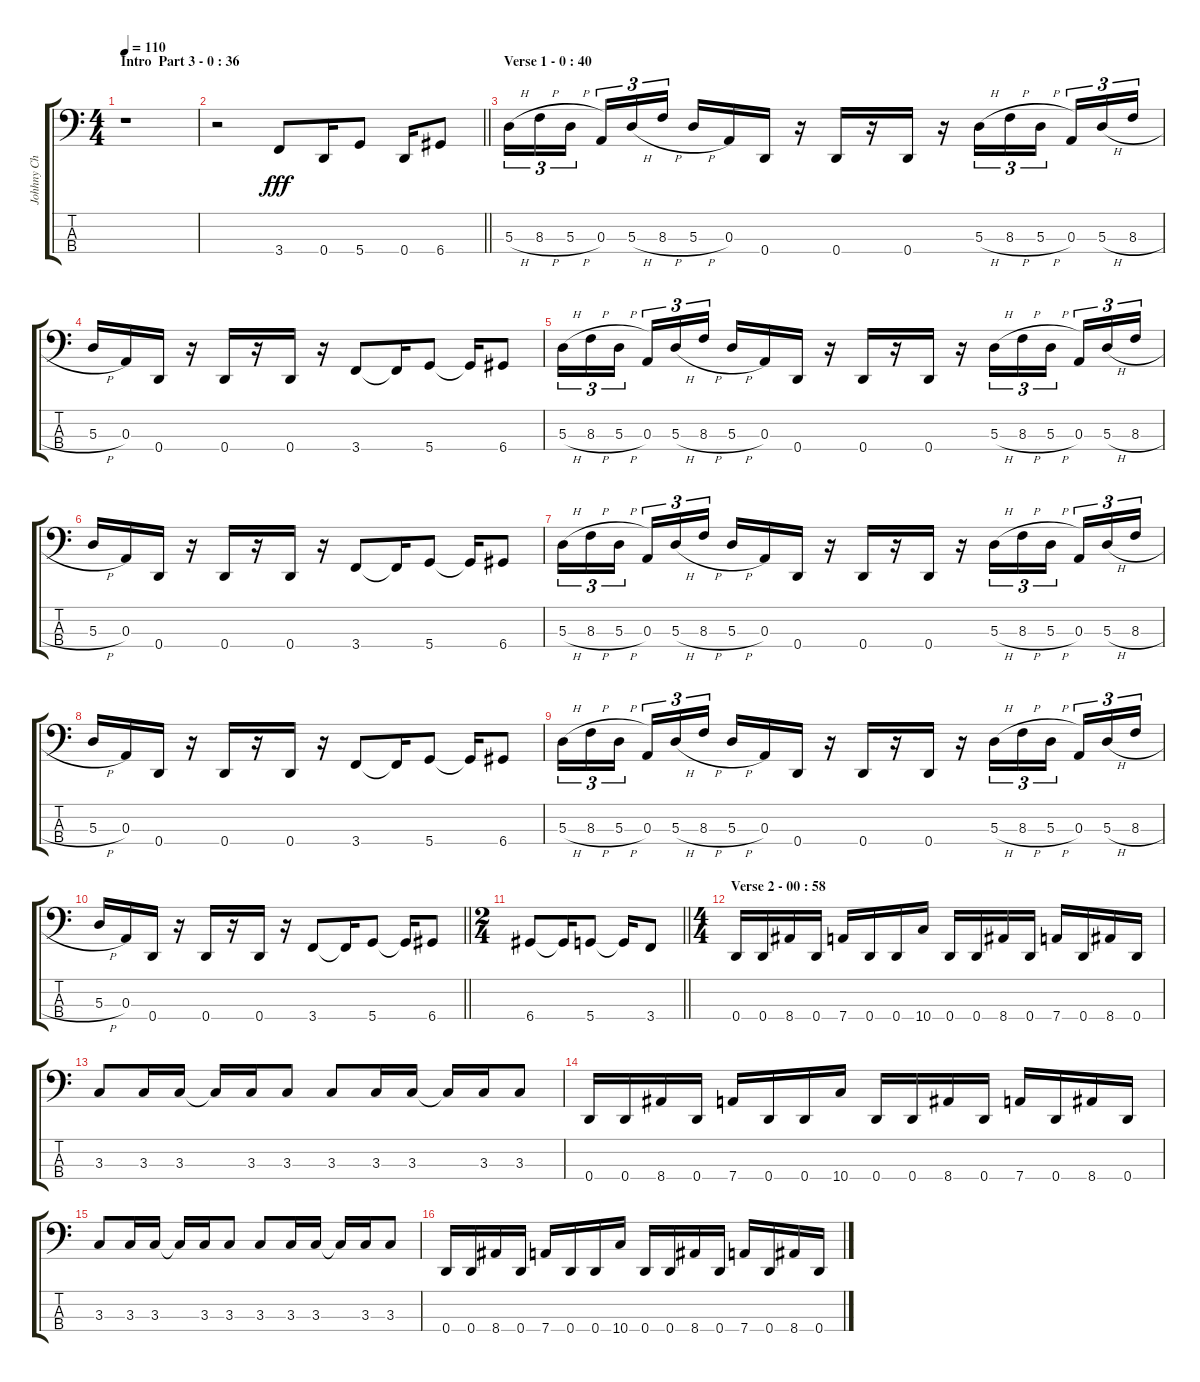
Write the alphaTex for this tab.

\track (" Johhny Christ " " Johhny Ch") {instrument electricbasspick}
\staff {score tabs}
\tuning (G2 D2 A1 D1) {hide}
\ts (4 4)
\section ("" "Intro  Part 3 - 0 : 36")
\tempo 110
\clef f4
\ks c
r.1{dy fff} |
\barLineRight lightlight
r.2 3.4.8 0.4.16 5.4.8 0.4.16 6.4.8 |
\section ("" "Verse 1 - 0 : 40")
5.3{h}.16{tu (3 2)} 8.3{h}.16{tu (3 2)} 5.3{h}.16{tu (3 2) beam splitsecondary} 0.3.16{tu (3 2)} 5.3{h}.16{tu (3 2)} 8.3{h}.16{tu (3 2)} 5.3{h}.16 0.3.16 0.4.16 r.16 0.4.16 r.16 0.4.16 r.16 5.3{h}.16{tu (3 2)} 8.3{h}.16{tu (3 2)} 5.3{h}.16{tu (3 2) beam splitsecondary} 0.3.16{tu (3 2)} 5.3{h}.16{tu (3 2)} 8.3{h}.16{tu (3 2)} |
5.3{h}.16 0.3.16 0.4.16 r.16 0.4.16 r.16 0.4.16 r.16 3.4.8 3.4{t}.16 5.4.8 5.4{t}.16 6.4.8 |
5.3{h}.16{tu (3 2)} 8.3{h}.16{tu (3 2)} 5.3{h}.16{tu (3 2) beam splitsecondary} 0.3.16{tu (3 2)} 5.3{h}.16{tu (3 2)} 8.3{h}.16{tu (3 2)} 5.3{h}.16 0.3.16 0.4.16 r.16 0.4.16 r.16 0.4.16 r.16 5.3{h}.16{tu (3 2)} 8.3{h}.16{tu (3 2)} 5.3{h}.16{tu (3 2) beam splitsecondary} 0.3.16{tu (3 2)} 5.3{h}.16{tu (3 2)} 8.3{h}.16{tu (3 2)} |
5.3{h}.16 0.3.16 0.4.16 r.16 0.4.16 r.16 0.4.16 r.16 3.4.8 3.4{t}.16 5.4.8 5.4{t}.16 6.4.8 |
5.3{h}.16{tu (3 2)} 8.3{h}.16{tu (3 2)} 5.3{h}.16{tu (3 2) beam splitsecondary} 0.3.16{tu (3 2)} 5.3{h}.16{tu (3 2)} 8.3{h}.16{tu (3 2)} 5.3{h}.16 0.3.16 0.4.16 r.16 0.4.16 r.16 0.4.16 r.16 5.3{h}.16{tu (3 2)} 8.3{h}.16{tu (3 2)} 5.3{h}.16{tu (3 2) beam splitsecondary} 0.3.16{tu (3 2)} 5.3{h}.16{tu (3 2)} 8.3{h}.16{tu (3 2)} |
5.3{h}.16 0.3.16 0.4.16 r.16 0.4.16 r.16 0.4.16 r.16 3.4.8 3.4{t}.16 5.4.8 5.4{t}.16 6.4.8 |
5.3{h}.16{tu (3 2)} 8.3{h}.16{tu (3 2)} 5.3{h}.16{tu (3 2) beam splitsecondary} 0.3.16{tu (3 2)} 5.3{h}.16{tu (3 2)} 8.3{h}.16{tu (3 2)} 5.3{h}.16 0.3.16 0.4.16 r.16 0.4.16 r.16 0.4.16 r.16 5.3{h}.16{tu (3 2)} 8.3{h}.16{tu (3 2)} 5.3{h}.16{tu (3 2) beam splitsecondary} 0.3.16{tu (3 2)} 5.3{h}.16{tu (3 2)} 8.3{h}.16{tu (3 2)} |
\barLineRight lightlight
5.3{h}.16 0.3.16 0.4.16 r.16 0.4.16 r.16 0.4.16 r.16 3.4.8 3.4{t}.16 5.4.8 5.4{t}.16 6.4.8 |
\ts (2 4)
\barLineRight lightlight
6.4.8 6.4{t}.16 5.4.8 5.4{t}.16 3.4.8 |
\ts (4 4)
\section ("" "Verse 2 - 00 : 58")
0.4.16 0.4.16 8.4.16 0.4.16 7.4.16 0.4.16 0.4.16 10.4.16 0.4.16 0.4.16 8.4.16 0.4.16 7.4.16 0.4.16 8.4.16 0.4.16 |
3.3.8 3.3.16 3.3.16 3.3{t}.16 3.3.16 3.3.8 3.3.8 3.3.16 3.3.16 3.3{t}.16 3.3.16 3.3.8 |
0.4.16 0.4.16 8.4.16 0.4.16 7.4.16 0.4.16 0.4.16 10.4.16 0.4.16 0.4.16 8.4.16 0.4.16 7.4.16 0.4.16 8.4.16 0.4.16 |
3.3.8 3.3.16 3.3.16 3.3{t}.16 3.3.16 3.3.8 3.3.8 3.3.16 3.3.16 3.3{t}.16 3.3.16 3.3.8 |
0.4.16 0.4.16 8.4.16 0.4.16 7.4.16 0.4.16 0.4.16 10.4.16 0.4.16 0.4.16 8.4.16 0.4.16 7.4.16 0.4.16 8.4.16 0.4.16
